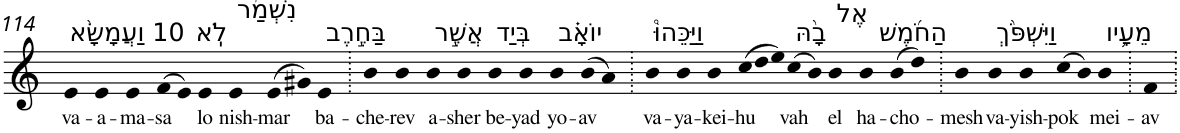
**kern	**text
*part1	*part1
*staff1	*staff1
*I"Piano	*
*I'Pno	*
!!LO:PB:g=z
*clefG2	*
*k[]	*
=114	=114
!LO:TX:a:t=10 וַעֲמָשָׂ֨א	!
!	!LO:LY:b
4e	va-
!	!LO:LY:b
4e	-a-
!	!LO:LY:b
4e	-ma-
!	!LO:LY:b
(>8f	-sa
8e)	.
!LO:TX:a:t=לֹֽא	!
!	!LO:LY:b
4e	lo
!LO:TX:a:t=נִשְׁמַ֜ר	!
!	!LO:LY:b
4e	nish-
!	!LO:LY:b
(>8e	-mar
8g#X)	.
!LO:TX:a:t=בַּחֶ֣רֶב	!
!	!LO:LY:b
4e	ba-
=115.	=115.
!	!LO:LY:b
4b	-che-
!	!LO:LY:b
4b	-rev
!LO:TX:a:t=אֲשֶׁ֣ר	!
!	!LO:LY:b
4b	a-
!	!LO:LY:b
4b	-sher
!LO:TX:a:t=בְּיַד	!
!	!LO:LY:b
4b	be-
!	!LO:LY:b
4b	-yad
!LO:TX:a:t=יוֹאָ֗ב	!
!	!LO:LY:b
4b	yo-
!	!LO:LY:b
(>8b	-av
8a)	.
=116.	=116.
!LO:TX:a:t=וַיַּכֵּהוּ֩	!
!	!LO:LY:b
4b	va-
!	!LO:LY:b
4b	-ya-
!	!LO:LY:b
4b	-kei-
*Xtuplet	*
!	!LO:LY:b
(>12cc	-hu
12dd	.
12ee)	.
!LO:TX:a:t=בָ֨הּ	!
!	!LO:LY:b
(>8cc	vah
8b)	.
!LO:TX:a:t=אֶל	!
!	!LO:LY:b
4b	el
!LO:TX:a:t=הַחֹ֜מֶשׁ	!
!	!LO:LY:b
4b	ha-
!	!LO:LY:b
(>8b	-cho-
8dd)	.
=117.	=117.
!	!LO:LY:b
4b	-mesh
!LO:TX:a:t=וַיִּשְׁפֹּ֨ךְ	!
!	!LO:LY:b
4b	va-
!	!LO:LY:b
4b	-yish-
!	!LO:LY:b
(>8cc	-pok
8b)	.
!LO:TX:a:t=מֵעָ֥יו	!
!	!LO:LY:b
4b	mei-
=118.	=118.
!	!LO:LY:b
4f	-av
=.	=.
*-	*-
